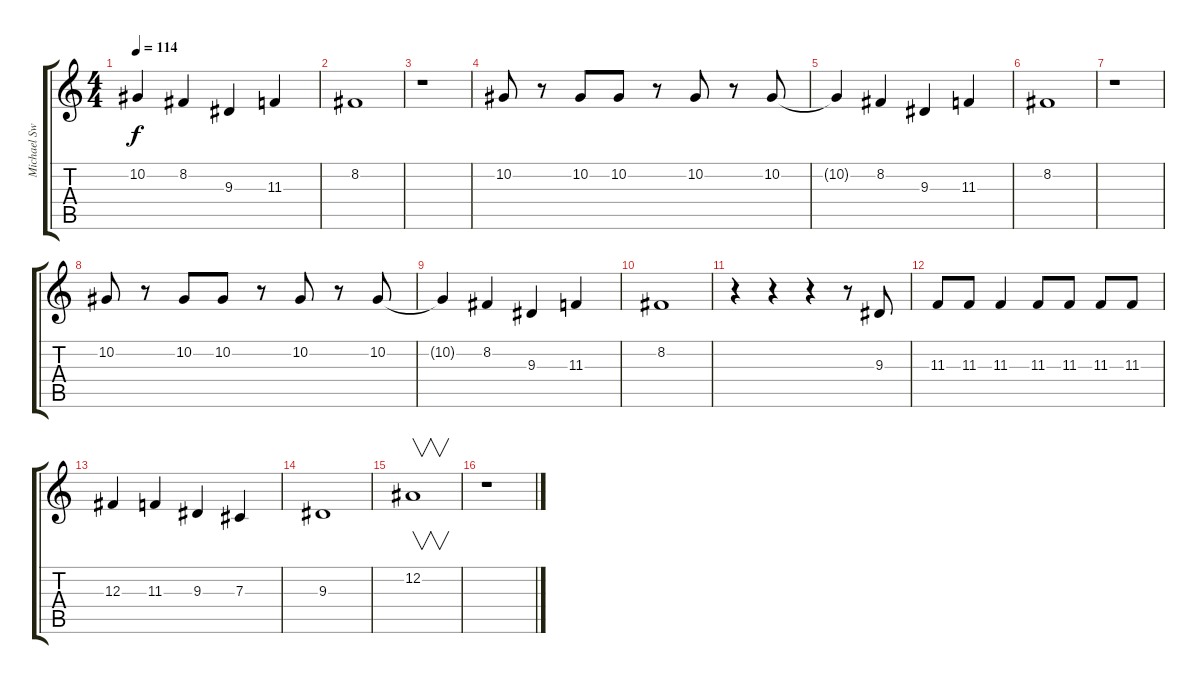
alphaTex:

\track ("Michael Sweet Vocal" "Michael Sw") {instrument voiceoohs}
\staff {score tabs}
\tuning (Eb4 Bb3 Gb3 Db3 Ab2 Eb2) {hide}
\ts (4 4)
\tempo 114
\clef g2
\ks c
10.2{t}.4{dy f} 8.2.4 9.3.4 11.3.4 |
8.2.1 |
r.1 |
10.2.8 r.8 10.2.8 10.2.8 r.8 10.2.8 r.8 10.2.8 |
10.2{t}.4 8.2.4 9.3.4 11.3.4 |
8.2.1 |
r.1 |
10.2.8 r.8 10.2.8 10.2.8 r.8 10.2.8 r.8 10.2.8 |
10.2{t}.4 8.2.4 9.3.4 11.3.4 |
8.2.1 |
r.4 r.4 r.4 r.8 9.3.8 |
11.3.8 11.3.8 11.3.4 11.3.8 11.3.8 11.3.8 11.3.8 |
12.3.4 11.3.4 9.3.4 7.3.4 |
9.3.1 |
12.2.1{v} |
r.1
